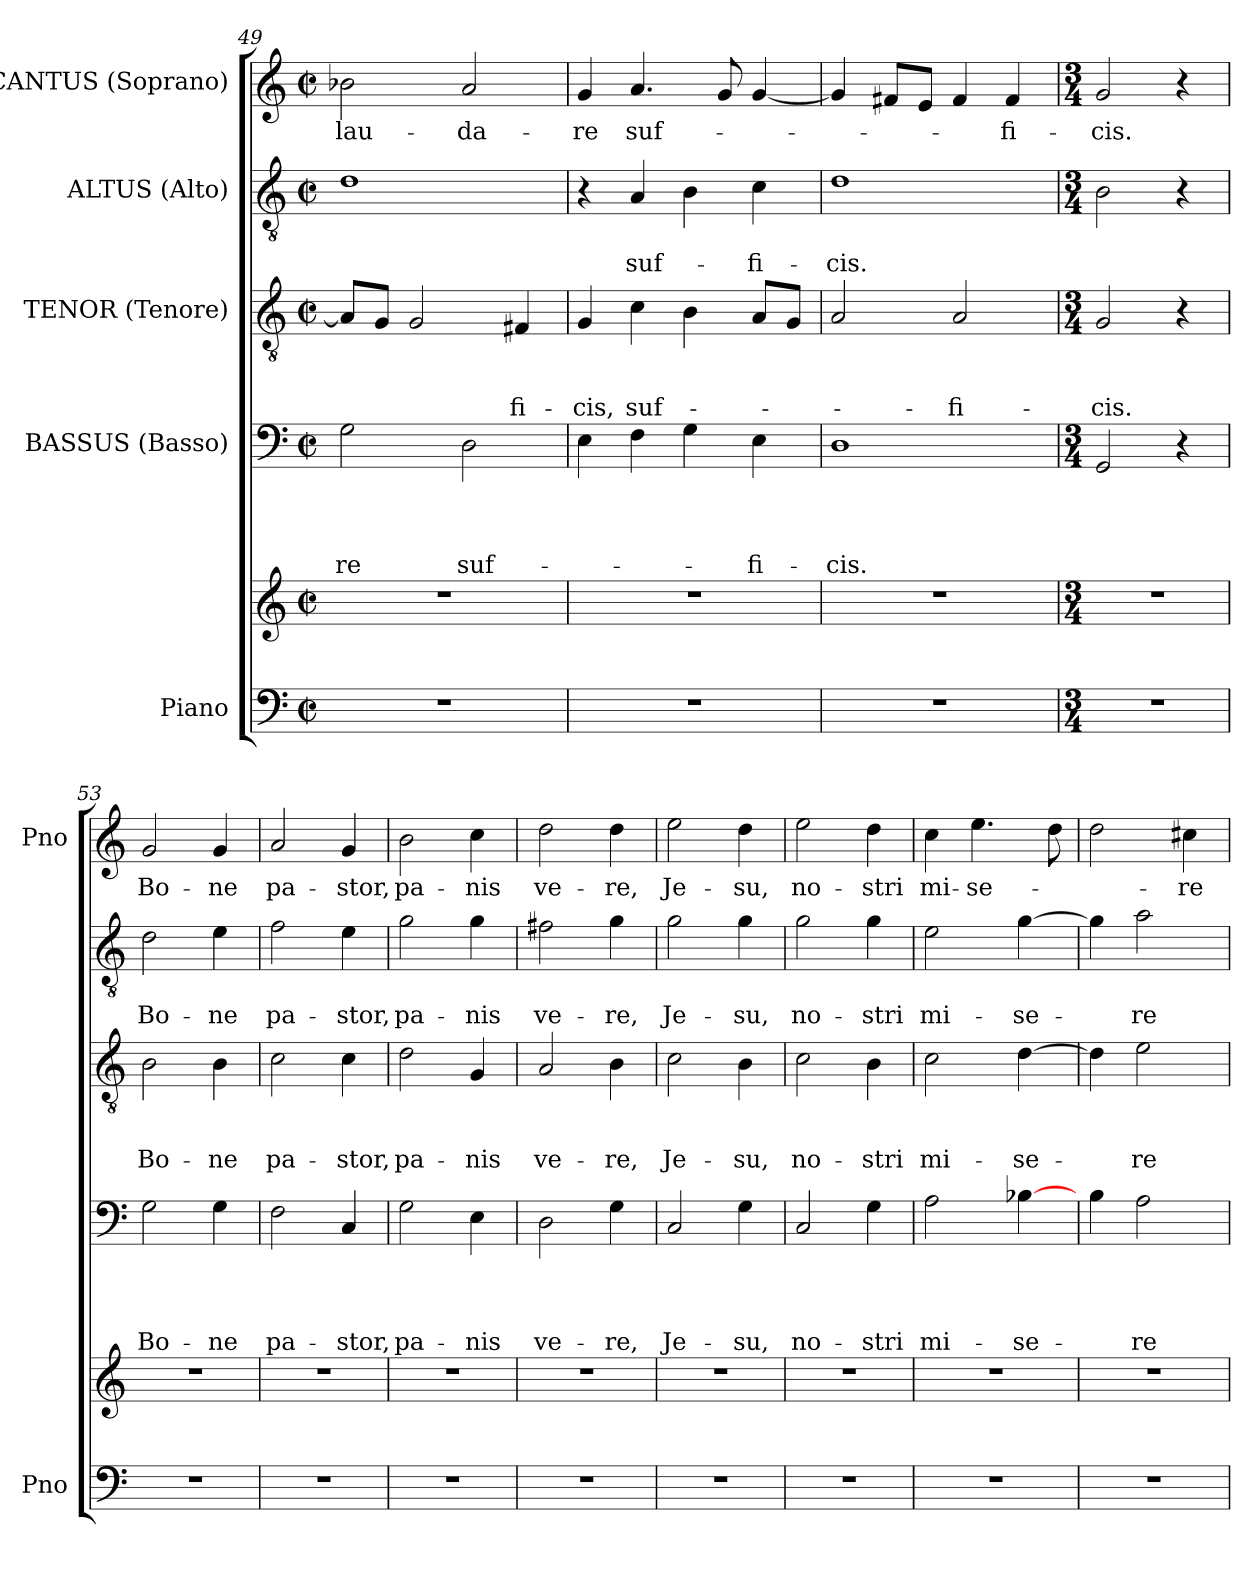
**kern	**kern	**kern	**text	**text	**text	**text	**kern	**text	**text	**text	**kern	**text	**text	**kern	**text
*part5	*part5	*part4	*part4	*part4	*part4	*part4	*part3	*part3	*part3	*part3	*part2	*part2	*part2	*part1	*part1
*staff6	*staff5	*staff4	*staff4	*staff4	*staff4	*staff4	*staff3	*staff3	*staff3	*staff3	*staff2	*staff2	*staff2	*staff1	*staff1
*I"Piano	*	*I"BASSUS (Basso)	*	*	*	*	*I"TENOR (Tenore)	*	*	*	*I"ALTUS (Alto)	*	*	*I"CANTUS (Soprano)	*
*I'Pno	*	*	*	*	*	*	*	*	*	*	*	*	*	*I'Pno	*
*clefF4	*clefG2	*clefF4	*	*	*	*	*clefGv2	*	*	*	*clefGv2	*	*	*clefG2	*
*k[]	*k[]	*k[]	*	*	*	*	*k[]	*	*	*	*k[]	*	*	*k[]	*
*C:	*C:	*C:	*	*	*	*	*C:	*	*	*	*C:	*	*	*C:	*
*M2/2	*M2/2	*M2/2	*	*	*	*	*M2/2	*	*	*	*M2/2	*	*	*M2/2	*
*met(c|)	*met(c|)	*met(c|)	*	*	*	*	*met(c|)	*	*	*	*met(c|)	*	*	*met(c|)	*
=49	=49	=49	=49	=49	=49	=49	=49	=49	=49	=49	=49	=49	=49	=49	=49
1r	1r	2G\	.	.	.	-re	8A/L]	.	.	.	1d	.	.	2b-X\	lau-
.	.	.	.	.	.	.	8G/J	.	.	.	.	.	.	.	.
.	.	.	.	.	.	.	2G/	.	.	.	.	.	.	.	.
.	.	2D\	.	.	.	suf-	.	.	.	.	.	.	.	2a/	-da-
.	.	.	.	.	.	.	4F#X/	.	.	-fi-	.	.	.	.	.
=50	=50	=50	=50	=50	=50	=50	=50	=50	=50	=50	=50	=50	=50	=50	=50
1r	1r	4E\	.	.	.	.	4G/	.	.	-cis,	4r	.	.	4g/	-re
.	.	4F\	.	.	.	.	4c\	.	.	suf-	4A/	.	suf-	4.a/	suf-
.	.	4G\	.	.	.	.	4B\	.	.	.	4B\	.	.	.	.
.	.	.	.	.	.	.	.	.	.	.	.	.	.	8g/	.
.	.	4E\	.	.	.	-fi-	8A/L	.	.	.	4c\	.	-fi-	[4g/	.
.	.	.	.	.	.	.	8G/J	.	.	.	.	.	.	.	.
=51	=51	=51	=51	=51	=51	=51	=51	=51	=51	=51	=51	=51	=51	=51	=51
1r	1r	1D	.	.	.	-cis.	2A/	.	.	.	1d	.	-cis.	4g/]	.
.	.	.	.	.	.	.	.	.	.	.	.	.	.	8f#X/L	.
.	.	.	.	.	.	.	.	.	.	.	.	.	.	8e/J	.
.	.	.	.	.	.	.	2A/	.	.	-fi-	.	.	.	4f#/	.
.	.	.	.	.	.	.	.	.	.	.	.	.	.	4f#/	-fi-
=52	=52	=52	=52	=52	=52	=52	=52	=52	=52	=52	=52	=52	=52	=52	=52
*M3/4	*M3/4	*M3/4	*	*	*	*	*M3/4	*	*	*	*M3/4	*	*	*M3/4	*
2.r	2.r	2GG/	.	.	.	.	2G/	.	.	-cis.	2B\	.	.	2g/	-cis.
.	.	4r	.	.	.	.	4r	.	.	.	4r	.	.	4r	.
!!LO:PB:g=z
=53	=53	=53	=53	=53	=53	=53	=53	=53	=53	=53	=53	=53	=53	=53	=53
2.r	2.r	2G\	.	.	.	Bo-	2B\	.	.	Bo-	2d\	.	Bo-	2g/	Bo-
.	.	4G\	.	.	.	-ne	4B\	.	.	-ne	4e\	.	-ne	4g/	-ne
=54	=54	=54	=54	=54	=54	=54	=54	=54	=54	=54	=54	=54	=54	=54	=54
2.r	2.r	2F\	.	.	.	pa-	2c\	.	.	pa-	2f\	.	pa-	2a/	pa-
.	.	4C/	.	.	.	-stor,	4c\	.	.	-stor,	4e\	.	-stor,	4g/	-stor,
=55	=55	=55	=55	=55	=55	=55	=55	=55	=55	=55	=55	=55	=55	=55	=55
2.r	2.r	2G\	.	.	.	pa-	2d\	.	.	pa-	2g\	.	pa-	2b\	pa-
.	.	4E\	.	.	.	-nis	4G/	.	.	-nis	4g\	.	-nis	4cc\	-nis
=56	=56	=56	=56	=56	=56	=56	=56	=56	=56	=56	=56	=56	=56	=56	=56
2.r	2.r	2D\	.	.	.	ve-	2A/	.	.	ve-	2f#X\	.	ve-	2dd\	ve-
.	.	4G\	.	.	.	-re,	4B\	.	.	-re,	4g\	.	-re,	4dd\	-re,
=57	=57	=57	=57	=57	=57	=57	=57	=57	=57	=57	=57	=57	=57	=57	=57
2.r	2.r	2C/	.	.	.	Je-	2c\	.	.	Je-	2g\	.	Je-	2ee\	Je-
.	.	4G\	.	.	.	-su,	4B\	.	.	-su,	4g\	.	-su,	4dd\	-su,
=58	=58	=58	=58	=58	=58	=58	=58	=58	=58	=58	=58	=58	=58	=58	=58
2.r	2.r	2C/	.	.	.	no-	2c\	.	.	no-	2g\	.	no-	2ee\	no-
.	.	4G\	.	.	.	-stri	4B\	.	.	-stri	4g\	.	-stri	4dd\	-stri
=59	=59	=59	=59	=59	=59	=59	=59	=59	=59	=59	=59	=59	=59	=59	=59
2.r	2.r	2A\	.	.	.	mi-	2c\	.	.	mi-	2e\	.	mi-	4cc\	mi-
.	.	.	.	.	.	.	.	.	.	.	.	.	.	4.ee\	-se-
.	.	[4B-X\	.	.	.	-se-	[4d\	.	.	-se-	[4g\	.	-se-	.	.
.	.	.	.	.	.	.	.	.	.	.	.	.	.	8dd\	.
!!LO:LB:g=z
=60	=60	=60	=60	=60	=60	=60	=60	=60	=60	=60	=60	=60	=60	=60	=60
2.r	2.r	4B\	.	.	.	-­	4d\]	.	.	-­	4g\]	.	-­	2dd\	-­-
.	.	2A\	.	.	.	re-	2e\	.	.	re-	2a\	.	re-	.	.
.	.	.	.	.	.	.	.	.	.	.	.	.	.	4cc#X\	-re-
=	=	=	=	=	=	=	=	=	=	=	=	=	=	=	=
*-	*-	*-	*-	*-	*-	*-	*-	*-	*-	*-	*-	*-	*-	*-	*-
